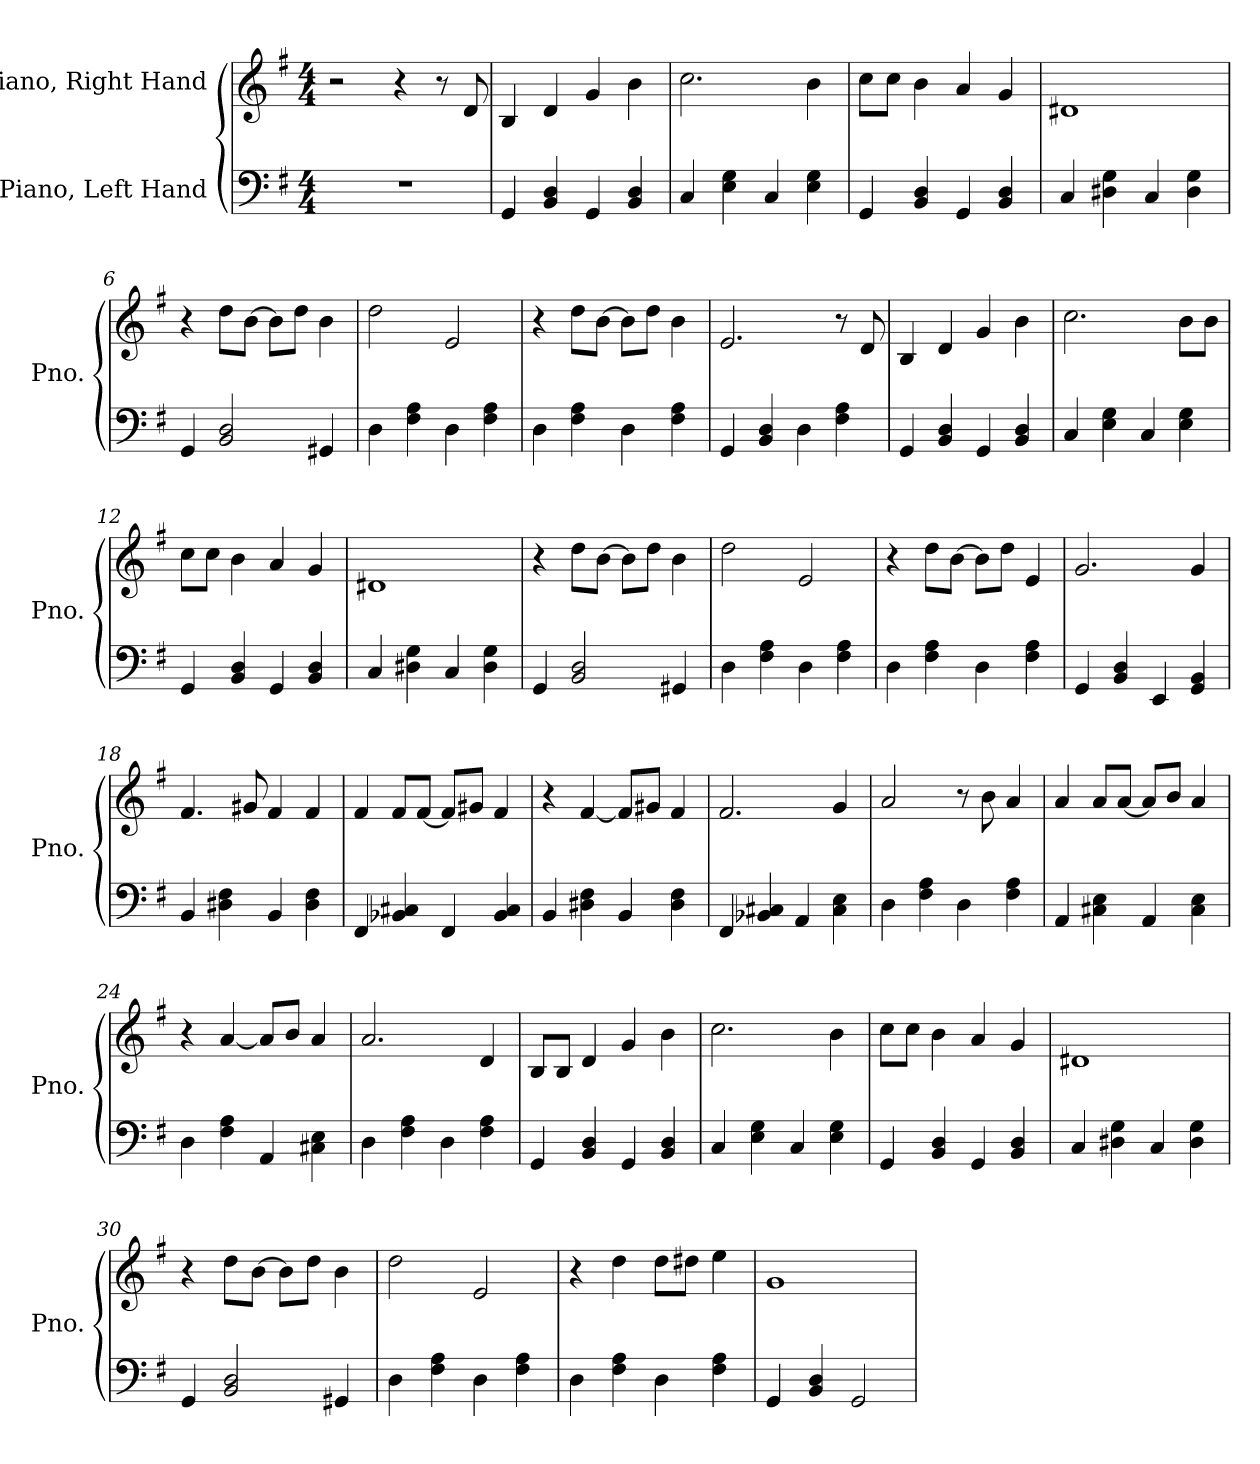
**kern	**kern
*part2	*part1
*staff2	*staff1
*I"Piano, Left Hand	*I"Piano, Right Hand
*I'Pno.	*I'Pno.
*clefF4	*clefG2
*k[f#]	*k[f#]
*M4/4	*M4/4
*MM124	*MM124
=1	=1
1r	2r
.	4r
.	8r
.	8d/
=2	=2
4GG/	4B/
4BB/ 4D/	4d/
4GG/	4g/
4BB/ 4D/	4b\
=3	=3
4C/	2.cc\
4E\ 4G\	.
4C/	.
4E\ 4G\	4b\
=4	=4
4GG/	8cc\L
.	8cc\J
4BB/ 4D/	4b\
4GG/	4a/
4BB/ 4D/	4g/
=5	=5
4C/	1d#X
4D#X\ 4G\	.
4C/	.
4D#\ 4G\	.
=6	=6
4GG/	4r
2BB/ 2D/	8dd\L
.	[8b\J
.	8b\L]
.	8dd\J
4GG#X/	4b\
!!LO:LB:g=z
=7	=7
4D\	2dd\
4F#\ 4A\	.
4D\	2e/
4F#\ 4A\	.
=8	=8
4D\	4r
4F#\ 4A\	8dd\L
.	[8b\J
4D\	8b\L]
.	8dd\J
4F#\ 4A\	4b\
=9	=9
4GG/	2.e/
4BB/ 4D/	.
4D\	.
4F#\ 4A\	8r
.	8d/
=10	=10
4GG/	4B/
4BB/ 4D/	4d/
4GG/	4g/
4BB/ 4D/	4b\
=11	=11
4C/	2.cc\
4E\ 4G\	.
4C/	.
4E\ 4G\	8b\L
.	8b\J
=12	=12
4GG/	8cc\L
.	8cc\J
4BB/ 4D/	4b\
4GG/	4a/
4BB/ 4D/	4g/
=13	=13
4C/	1d#X
4D#X\ 4G\	.
4C/	.
4D#\ 4G\	.
!!LO:LB:g=z
=14	=14
4GG/	4r
2BB/ 2D/	8dd\L
.	[8b\J
.	8b\L]
.	8dd\J
4GG#X/	4b\
=15	=15
4D\	2dd\
4F#\ 4A\	.
4D\	2e/
4F#\ 4A\	.
=16	=16
4D\	4r
4F#\ 4A\	8dd\L
.	[8b\J
4D\	8b\L]
.	8dd\J
4F#\ 4A\	4e/
=17	=17
4GG/	2.g/
4BB/ 4D/	.
4EE/	.
4GG/ 4BB/	4g/
=18	=18
4BB/	4.f#/
4D#X\ 4F#\	.
.	8g#X/
4BB/	4f#/
4D#\ 4F#\	4f#/
=19	=19
4FF#/	4f#/
4BB-X/ 4C#X/	8f#/L
.	[8f#/J
4FF#/	8f#/L]
.	8g#X/J
4BB-/ 4C#/	4f#/
!!LO:LB:g=z
=20	=20
4BB/	4r
4D#X\ 4F#\	[4f#/
4BB/	8f#/L]
.	8g#X/J
4D#\ 4F#\	4f#/
=21	=21
4FF#/	2.f#/
4BB-X/ 4C#X/	.
4AA/	.
4C#\ 4E\	4g/
=22	=22
4D\	2a/
4F#\ 4A\	.
4D\	8r
.	8b\
4F#\ 4A\	4a/
=23	=23
4AA/	4a/
4C#X\ 4E\	8a/L
.	[8a/J
4AA/	8a/L]
.	8b/J
4C#\ 4E\	4a/
=24	=24
4D\	4r
4F#\ 4A\	[4a/
4AA/	8a/L]
.	8b/J
4C#X\ 4E\	4a/
=25	=25
4D\	2.a/
4F#\ 4A\	.
4D\	.
4F#\ 4A\	4d/
!!LO:LB:g=z
=26	=26
4GG/	8B/L
.	8B/J
4BB/ 4D/	4d/
4GG/	4g/
4BB/ 4D/	4b\
=27	=27
4C/	2.cc\
4E\ 4G\	.
4C/	.
4E\ 4G\	4b\
=28	=28
4GG/	8cc\L
.	8cc\J
4BB/ 4D/	4b\
4GG/	4a/
4BB/ 4D/	4g/
=29	=29
4C/	1d#X
4D#X\ 4G\	.
4C/	.
4D#\ 4G\	.
=30	=30
4GG/	4r
2BB/ 2D/	8dd\L
.	[8b\J
.	8b\L]
.	8dd\J
4GG#X/	4b\
=31	=31
4D\	2dd\
4F#\ 4A\	.
4D\	2e/
4F#\ 4A\	.
=32	=32
4D\	4r
4F#\ 4A\	4dd\
4D\	8dd\L
.	8dd#X\J
4F#\ 4A\	4ee\
!!LO:LB:g=z
=33	=33
4GG/	1g
4BB/ 4D/	.
2GG/	.
=	=
*-	*-
